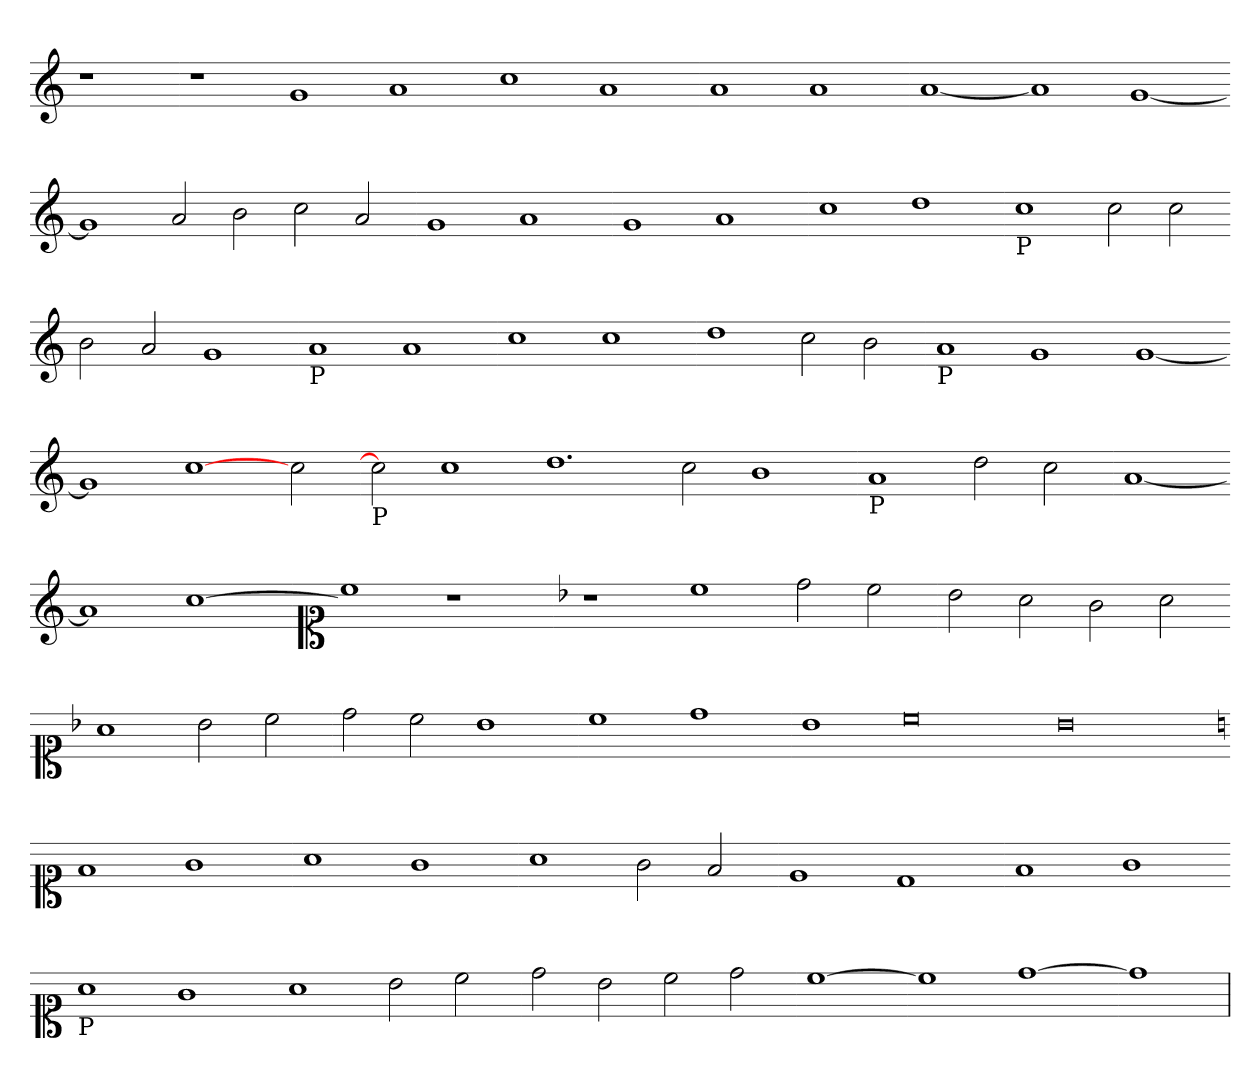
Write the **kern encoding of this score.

**kern
*part1
*staff1
*clefG2
*k[]
=
1r
=-
1r
1g
1a
=-
1cc
1a
=-
1a
1a
=-
[1a
=-
1a]
[1g
=-
1g]
2a
2b
2cc
2a
=-
1g
1a
=-
1g
1a
=-
1cc
1dd
=-
!LO:TX:b:t=P
1cc
2cc
2cc
=-
2b
2a
1g
=-
!LO:TX:b:t=P
1a
1a
=-
1cc
1cc
=-
1dd
2cc
2b
=-
!LO:TX:b:t=P
1a
1g
=-
[1g
=-
1g]
[1cc
2cc
=-
!LO:TX:b:t=P
2cc]
1cc
1.dd
2cc
1b
=-
!LO:TX:b:t=P
1a
2dd
2cc
=-
[1a
=-
1a]
[1cc
=-
*clefC1
1cc]
1r
=-
*k[b-]
1r
1cc
2dd
2cc
=-
2b-
2a
2g
2a
=-
1a
2b-
2cc
=-
2dd
2cc
1b-
=-
1cc
1dd
=-
1b-
0cc
0b-
=-
*k[]
1f
1g
=-
1a
1g
=-
1a
2g
2f
=-
1e
1d
=-
1f
1g
=-
!LO:TX:b:t=P
1a
1g
=-
1a
2b
2cc
=-
2dd
2b
2cc
2dd
=-
[1cc
=-
1cc]
[1dd
=1-
1dd]
=
*-
